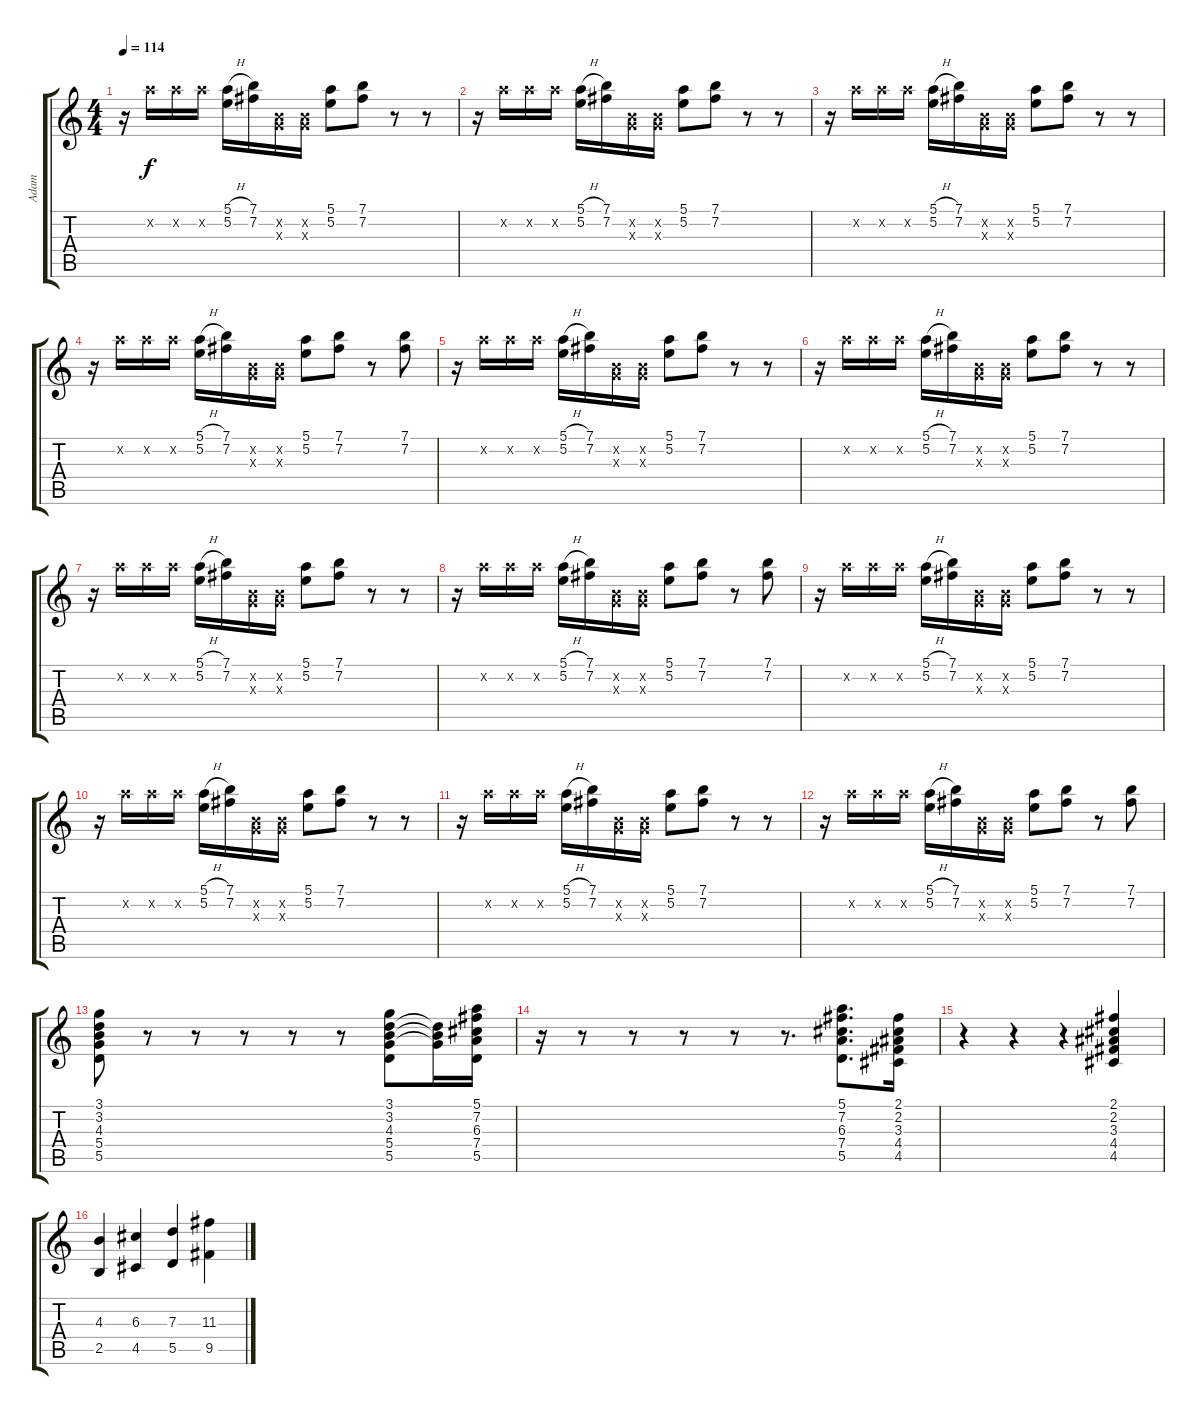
\track ("Adam" "Adam") {instrument electricguitarclean}
\staff {score tabs}
\tuning (E4 B3 G3 D3 A2 E2) {hide}
\ts (4 4)
\tempo 114
\clef g2
\ks c
r.16{dy f} 10.2{x}.16 10.2{x}.16 10.2{x}.16 (5.1{h} 5.2).16 (7.1 7.2).16 (0.2{x} 0.3{x}).16 (0.2{x} 0.3{x}).16 (5.1 5.2).8 (7.1 7.2).8 r.8 r.8 |
r.16 10.2{x}.16 10.2{x}.16 10.2{x}.16 (5.1{h} 5.2).16 (7.1 7.2).16 (0.2{x} 0.3{x}).16 (0.2{x} 0.3{x}).16 (5.1 5.2).8 (7.1 7.2).8 r.8 r.8 |
r.16 10.2{x}.16 10.2{x}.16 10.2{x}.16 (5.1{h} 5.2).16 (7.1 7.2).16 (0.2{x} 0.3{x}).16 (0.2{x} 0.3{x}).16 (5.1 5.2).8 (7.1 7.2).8 r.8 r.8 |
r.16 10.2{x}.16 10.2{x}.16 10.2{x}.16 (5.1{h} 5.2).16 (7.1 7.2).16 (0.2{x} 0.3{x}).16 (0.2{x} 0.3{x}).16 (5.1 5.2).8 (7.1 7.2).8 r.8 (7.1 7.2).8 |
r.16 10.2{x}.16 10.2{x}.16 10.2{x}.16 (5.1{h} 5.2).16 (7.1 7.2).16 (0.2{x} 0.3{x}).16 (0.2{x} 0.3{x}).16 (5.1 5.2).8 (7.1 7.2).8 r.8 r.8 |
r.16 10.2{x}.16 10.2{x}.16 10.2{x}.16 (5.1{h} 5.2).16 (7.1 7.2).16 (0.2{x} 0.3{x}).16 (0.2{x} 0.3{x}).16 (5.1 5.2).8 (7.1 7.2).8 r.8 r.8 |
r.16 10.2{x}.16 10.2{x}.16 10.2{x}.16 (5.1{h} 5.2).16 (7.1 7.2).16 (0.2{x} 0.3{x}).16 (0.2{x} 0.3{x}).16 (5.1 5.2).8 (7.1 7.2).8 r.8 r.8 |
r.16 10.2{x}.16 10.2{x}.16 10.2{x}.16 (5.1{h} 5.2).16 (7.1 7.2).16 (0.2{x} 0.3{x}).16 (0.2{x} 0.3{x}).16 (5.1 5.2).8 (7.1 7.2).8 r.8 (7.1 7.2).8 |
r.16 10.2{x}.16 10.2{x}.16 10.2{x}.16 (5.1{h} 5.2).16 (7.1 7.2).16 (0.2{x} 0.3{x}).16 (0.2{x} 0.3{x}).16 (5.1 5.2).8 (7.1 7.2).8 r.8 r.8 |
r.16 10.2{x}.16 10.2{x}.16 10.2{x}.16 (5.1{h} 5.2).16 (7.1 7.2).16 (0.2{x} 0.3{x}).16 (0.2{x} 0.3{x}).16 (5.1 5.2).8 (7.1 7.2).8 r.8 r.8 |
r.16 10.2{x}.16 10.2{x}.16 10.2{x}.16 (5.1{h} 5.2).16 (7.1 7.2).16 (0.2{x} 0.3{x}).16 (0.2{x} 0.3{x}).16 (5.1 5.2).8 (7.1 7.2).8 r.8 r.8 |
r.16 10.2{x}.16 10.2{x}.16 10.2{x}.16 (5.1{h} 5.2).16 (7.1 7.2).16 (0.2{x} 0.3{x}).16 (0.2{x} 0.3{x}).16 (5.1 5.2).8 (7.1 7.2).8 r.8 (7.1 7.2).8 |
(3.1 3.2 4.3 5.4 5.5).8{volume 13 instrument electricguitarclean} r.8 r.8 r.8 r.8 r.8 (3.1 3.2 4.3 5.4 5.5).8 (3.2{t} 4.3{t} 5.4{t}).16 (5.1 7.2 6.3 7.4 5.5).16 |
r.16 r.8 r.8 r.8 r.8 r.8{d} (5.1 7.2 6.3 7.4 5.5).8{d} (2.1 2.2 3.3 4.4 4.5).16 |
r.4 r.4 r.4 (2.1 2.2 3.3 4.4 4.5).4 |
(4.3 2.5).4 (6.3 4.5).4 (7.3 5.5).4 (11.3 9.5).4
